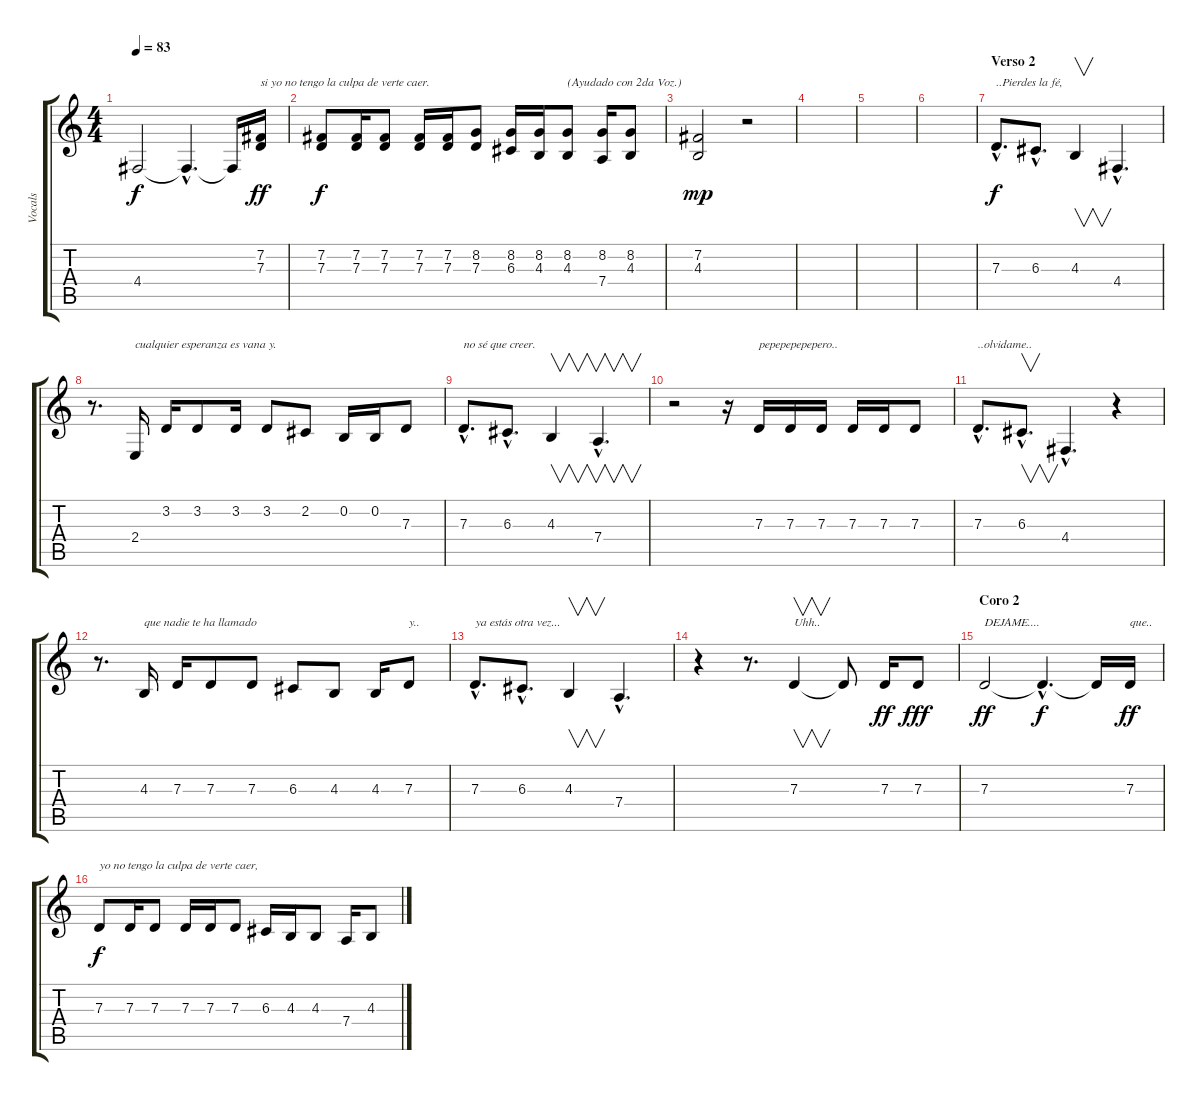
\track ("Vocals" "Vocals") {instrument lead6voice}
\staff {score tabs}
\tuning (E4 B3 G3 D3 A2 E2) {hide}
\ts (4 4)
\tempo 83
\clef g2
\ks c
4.4.2{dy f volume 16} 4.4{hac t}.4{d} 4.4{t}.16 (7.2 7.3).16{txt "si yo no tengo la culpa de verte caer." dy ff} |
(7.2 7.3).8{dy f} (7.2 7.3).16 (7.2 7.3).8 (7.2 7.3).16 (7.2 7.3).16 (8.2 7.3).8 (8.2 6.3).16 (8.2 4.3).16 (8.2 4.3).8{txt "(Ayudado con 2da Voz.)"} (8.2 7.4).16 (8.2 4.3).8 |
(7.2 4.3).2{dy mp} r.2 |
|
|
|
\section ("" "Verso 2")
7.3{hac}.8{d txt "..Pierdes la fé," dy f volume 13} 6.3{hac}.8{d} 4.3.4{v} 4.4{hac}.4{d} |
r.8{d} 2.4.16{txt "cualquier esperanza es vana y."} 3.2.16 3.2.8 3.2.16 3.2.8 2.2.8 0.2.16 0.2.16 7.3.8 |
7.3{hac}.8{d txt "no sé que creer."} 6.3{hac}.8{d} 4.3.4{v} 7.4{hac}.4{v d} |
r.2 r.16 7.3.16{txt "pepepepepepero.."} 7.3.16 7.3.16 7.3.16 7.3.16 7.3.8 |
7.3{hac}.8{d txt "..olvidame.."} 6.3{hac}.8{v d} 4.4{hac}.4{d} r.4 |
r.8{d} 4.3.16{txt "que nadie te ha llamado"} 7.3.16 7.3.8 7.3.8 6.3.8 4.3.8 4.3.16 7.3.8{txt "y.."} |
7.3{hac}.8{d txt "ya estás otra vez..."} 6.3{hac}.8{d} 4.3.4{v} 7.4{hac}.4{d} |
r.4 r.8{d} 7.3.4{v txt "Uhh.."} 7.3{t}.8 7.3.16{dy ff} 7.3.8{dy fff} |
\section ("" "Coro 2")
7.3.2{txt "DEJAME...." dy ff volume 16} 7.3{hac t}.4{d dy f} 7.3{t}.16 7.3.16{txt "que.." dy ff} |
7.3.8{txt "yo no tengo la culpa de verte caer," dy f} 7.3.16 7.3.8 7.3.16 7.3.16 7.3.8 6.3.16 4.3.16 4.3.8 7.4.16 4.3.8
